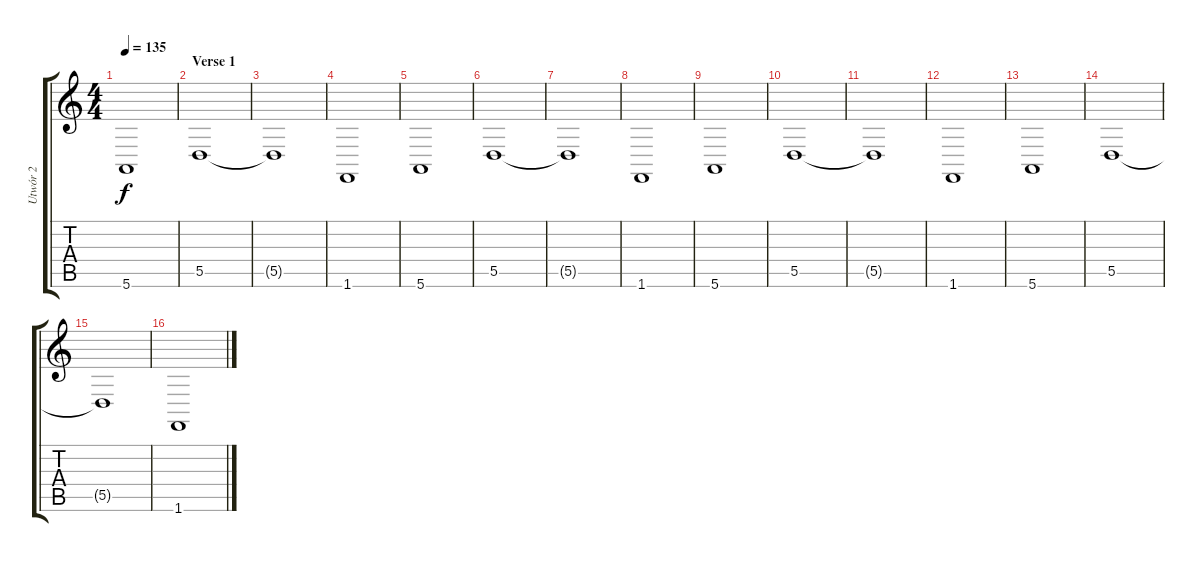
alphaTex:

\track ("Utwór 2" "Utwór 2") {instrument pad2warm}
\staff {score tabs}
\tuning (E4 B3 G3 D3 A2 E2) {hide}
\ts (4 4)
\tempo 135
\clef g2
\ks c
5.6{t}.1{dy f} |
\section ("" "Verse 1")
5.5.1{volume 8} |
5.5{t}.1 |
1.6.1 |
5.6.1 |
5.5.1 |
5.5{t}.1 |
1.6.1 |
5.6.1 |
5.5.1 |
5.5{t}.1 |
1.6.1 |
5.6.1 |
5.5.1 |
5.5{t}.1 |
1.6.1
